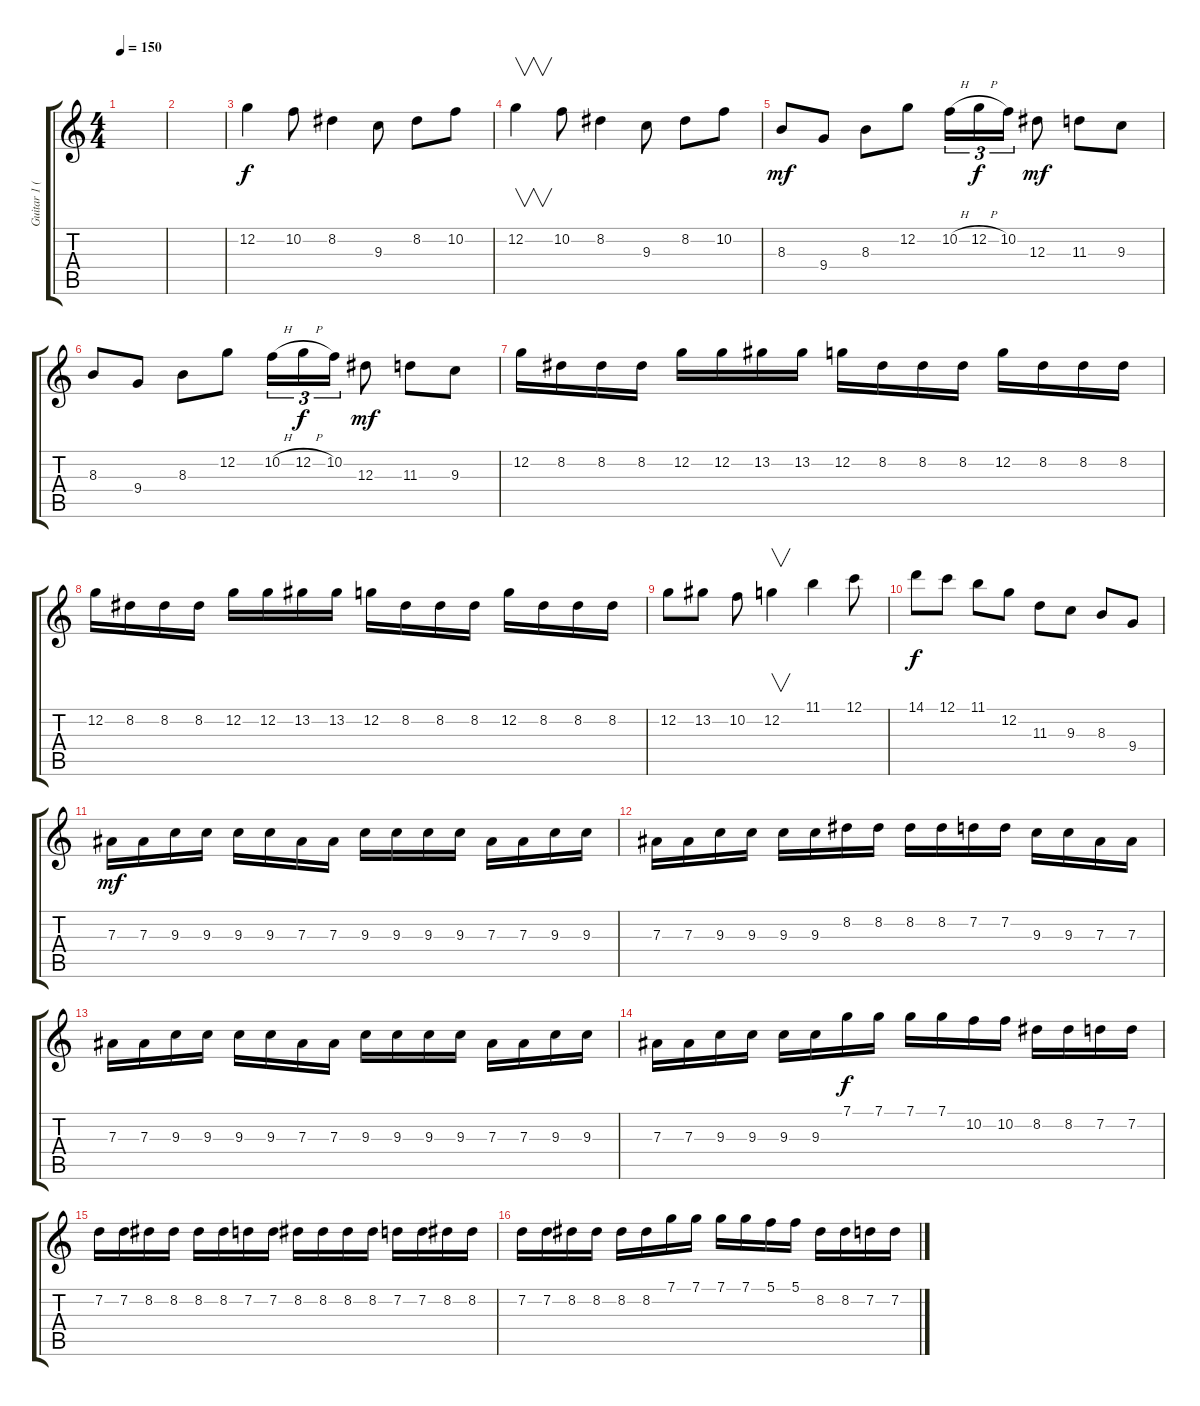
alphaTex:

\track ("Guitar 1 (Lead)" "Guitar 1 (") {instrument distortionguitar}
\staff {score tabs}
\tuning (C4 G3 Eb3 Bb2 F2 C2) {hide}
\ts (4 4)
\tempo 150
\clef g2
\ks c
|
|
12.2.4{balance 14} 10.2.8 8.2.4 9.3.8 8.2.8 10.2.8 |
12.2.4{v} 10.2.8 8.2.4 9.3.8 8.2.8 10.2.8 |
8.3.8{dy mf} 9.4.8 8.3.8 12.2.8 10.2{h}.16{tu (3 2)} 12.2{h}.16{tu (3 2) dy f} 10.2.16{tu (3 2)} 12.3.8{dy mf} 11.3.8 9.3.8 |
8.3.8 9.4.8 8.3.8 12.2.8 10.2{h}.16{tu (3 2)} 12.2{h}.16{tu (3 2) dy f} 10.2.16{tu (3 2)} 12.3.8{dy mf} 11.3.8 9.3.8 |
12.2.16 8.2.16 8.2.16 8.2.16 12.2.16 12.2.16 13.2.16 13.2.16 12.2.16 8.2.16 8.2.16 8.2.16 12.2.16 8.2.16 8.2.16 8.2.16 |
12.2.16 8.2.16 8.2.16 8.2.16 12.2.16 12.2.16 13.2.16 13.2.16 12.2.16 8.2.16 8.2.16 8.2.16 12.2.16 8.2.16 8.2.16 8.2.16 |
12.2.8 13.2.8 10.2.8 12.2.4{v} 11.1.4 12.1.8 |
14.1.8{dy f} 12.1.8 11.1.8 12.2.8 11.3.8 9.3.8 8.3.8 9.4.8 |
7.3.16{dy mf} 7.3.16 9.3.16 9.3.16 9.3.16 9.3.16 7.3.16 7.3.16 9.3.16 9.3.16 9.3.16 9.3.16 7.3.16 7.3.16 9.3.16 9.3.16 |
7.3.16 7.3.16 9.3.16 9.3.16 9.3.16 9.3.16 8.2.16 8.2.16 8.2.16 8.2.16 7.2.16 7.2.16 9.3.16 9.3.16 7.3.16 7.3.16 |
7.3.16 7.3.16 9.3.16 9.3.16 9.3.16 9.3.16 7.3.16 7.3.16 9.3.16 9.3.16 9.3.16 9.3.16 7.3.16 7.3.16 9.3.16 9.3.16 |
7.3.16 7.3.16 9.3.16 9.3.16 9.3.16 9.3.16 7.1.16{dy f} 7.1.16 7.1.16 7.1.16 10.2.16 10.2.16 8.2.16 8.2.16 7.2.16 7.2.16 |
7.2.16 7.2.16 8.2.16 8.2.16 8.2.16 8.2.16 7.2.16 7.2.16 8.2.16 8.2.16 8.2.16 8.2.16 7.2.16 7.2.16 8.2.16 8.2.16 |
7.2.16 7.2.16 8.2.16 8.2.16 8.2.16 8.2.16 7.1.16 7.1.16 7.1.16 7.1.16 5.1.16 5.1.16 8.2.16 8.2.16 7.2.16 7.2.16
